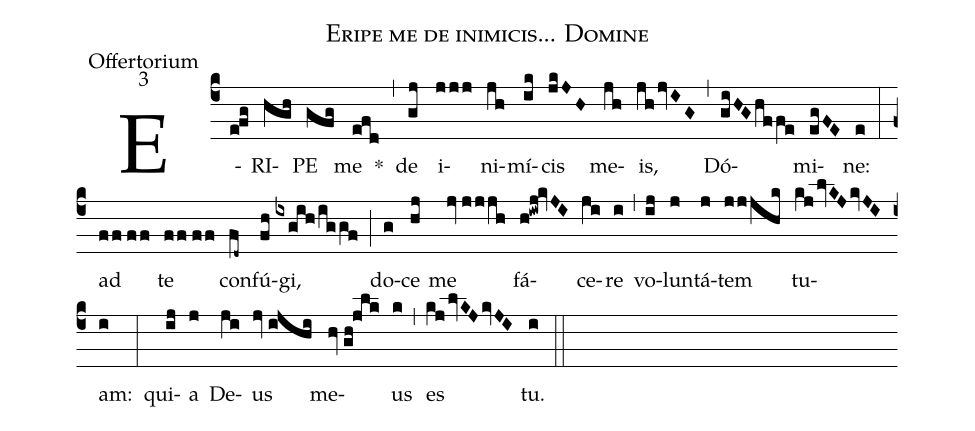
name:Eripe me de inimicis... Domine;
office-part:Offertorium;
mode:3;
%%
(c4) E(e!fg)RI(hgh)PE(gfg) me(efd) *(,) de(gj) i(jjj)ni(jh)mí(ik)cis(jkJH) me(jh)is,(jhjvIG) (,) Dó(giHGhffe)mi(egFE)ne:(e) (:) ad(ff//ff) te(ff//ff) con(fd~)fú(fh)gi,(ixgih/iggf) (;) do(g)ce(hj) me(jv//jjjh) fá(h!iwj!kvJI)ce(ji)re(i) (,) vo(ij)lun(j)tá(j)tem(jjjhk) tu(kj/lvKJkvJI)am:(i) (:) qui(ij)a(j) De(ji)us(jv//ijhi) me(hv//gh!jlk)us(k) (,) es(kj/lvKJkvJI) tu.(i) (::)
